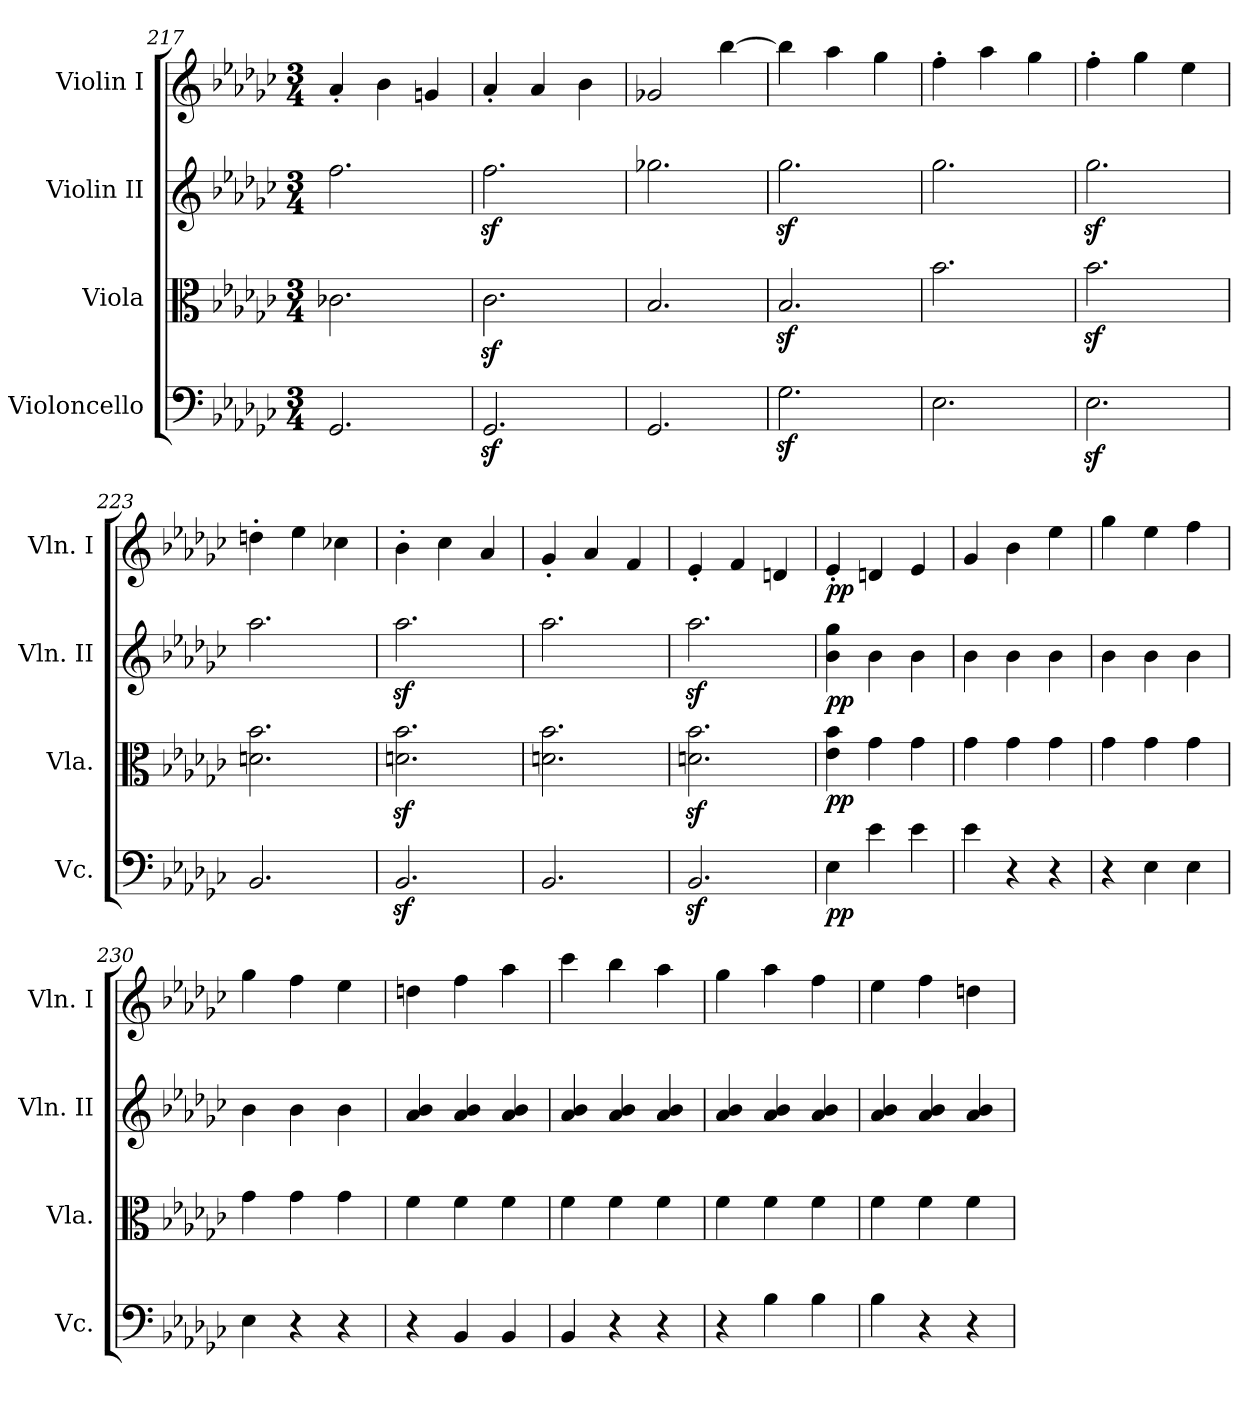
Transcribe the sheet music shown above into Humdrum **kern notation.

**kern	**dynam	**kern	**dynam	**kern	**dynam	**kern	**dynam
*part4	*part4	*part3	*part3	*part2	*part2	*part1	*part1
*staff4	*staff4	*staff3	*staff3	*staff2	*staff2	*staff1	*staff1
*I"Violoncello	*	*I"Viola	*	*I"Violin II	*	*I"Violin I	*
*I'Vc.	*	*I'Vla.	*	*I'Vln. II	*	*I'Vln. I	*
*clefF4	*	*clefC3	*	*clefG2	*	*clefG2	*
*k[b-e-a-d-g-c-]	*	*k[b-e-a-d-g-c-]	*	*k[b-e-a-d-g-c-]	*	*k[b-e-a-d-g-c-]	*
*e-:	*	*e-:	*	*e-:	*	*e-:	*
*M3/4	*	*M3/4	*	*M3/4	*	*M3/4	*
=217	=217	=217	=217	=217	=217	=217	=217
2.GG-/	.	2.c-X\	.	2.ff\	.	4a-'/	.
.	.	.	.	.	.	4b-\	.
.	.	.	.	.	.	4gn/	.
!!LO:PB:g=z
=218	=218	=218	=218	=218	=218	=218	=218
2.GG-z</	.	2.c-z<\	.	2.ffz<\	.	4a-'/	.
.	.	.	.	.	.	4a-/	.
.	.	.	.	.	.	4b-\	.
=219	=219	=219	=219	=219	=219	=219	=219
2.GG-/	.	2.B-/	.	2.gg-X\	.	2g-X/	.
.	.	.	.	.	.	[4bb-\	.
=220	=220	=220	=220	=220	=220	=220	=220
2.G-z<\	.	2.B-z</	.	2.gg-z<\	.	4bb-\]	.
.	.	.	.	.	.	4aa-\	.
.	.	.	.	.	.	4gg-\	.
=221	=221	=221	=221	=221	=221	=221	=221
2.E-\	.	2.b-\	.	2.gg-\	.	4ff'\	.
.	.	.	.	.	.	4aa-\	.
.	.	.	.	.	.	4gg-\	.
=222	=222	=222	=222	=222	=222	=222	=222
2.E-z<\	.	2.b-z<\	.	2.gg-z<\	.	4ff'\	.
.	.	.	.	.	.	4gg-\	.
.	.	.	.	.	.	4ee-\	.
=223	=223	=223	=223	=223	=223	=223	=223
2.BB-/	.	2.dn\ 2.b-\	.	2.aa-\	.	4ddn'\	.
.	.	.	.	.	.	4ee-\	.
.	.	.	.	.	.	4cc-X\	.
=224	=224	=224	=224	=224	=224	=224	=224
2.BB-z</	.	2.dn\z< 2.b-\z<	.	2.aa-z<\	.	4b-'\	.
.	.	.	.	.	.	4cc-\	.
.	.	.	.	.	.	4a-/	.
=225	=225	=225	=225	=225	=225	=225	=225
2.BB-/	.	2.dn\ 2.b-\	.	2.aa-\	.	4g-'/	.
.	.	.	.	.	.	4a-/	.
.	.	.	.	.	.	4f/	.
!!LO:LB:g=z
=226	=226	=226	=226	=226	=226	=226	=226
2.BB-z</	.	2.dn\z< 2.b-\z<	.	2.aa-z<\	.	4e-'/	.
.	.	.	.	.	.	4f/	.
.	.	.	.	.	.	4dn/	.
=227	=227	=227	=227	=227	=227	=227	=227
!	!LO:DY:b	!	!LO:DY:b	!	!LO:DY:b	!	!LO:DY:b
4E-\	pp	4e-\ 4b-\	pp	4b-\ 4gg-\	pp	4e-'/	pp
4e-\	.	4g-\	.	4b-\	.	4dn/	.
4e-\	.	4g-\	.	4b-\	.	4e-/	.
=228	=228	=228	=228	=228	=228	=228	=228
4e-\	.	4g-\	.	4b-\	.	4g-/	.
4r	.	4g-\	.	4b-\	.	4b-\	.
4r	.	4g-\	.	4b-\	.	4ee-\	.
=229	=229	=229	=229	=229	=229	=229	=229
4r	.	4g-\	.	4b-\	.	4gg-\	.
4E-\	.	4g-\	.	4b-\	.	4ee-\	.
4E-\	.	4g-\	.	4b-\	.	4ff\	.
=230	=230	=230	=230	=230	=230	=230	=230
4E-\	.	4g-\	.	4b-\	.	4gg-\	.
4r	.	4g-\	.	4b-\	.	4ff\	.
4r	.	4g-\	.	4b-\	.	4ee-\	.
=231	=231	=231	=231	=231	=231	=231	=231
4r	.	4f\	.	4a-/ 4b-/	.	4ddn\	.
4BB-/	.	4f\	.	4a-/ 4b-/	.	4ff\	.
4BB-/	.	4f\	.	4a-/ 4b-/	.	4aa-\	.
=232	=232	=232	=232	=232	=232	=232	=232
4BB-/	.	4f\	.	4a-/ 4b-/	.	4ccc-\	.
4r	.	4f\	.	4a-/ 4b-/	.	4bb-\	.
4r	.	4f\	.	4a-/ 4b-/	.	4aa-\	.
!!LO:LB:g=z
=233	=233	=233	=233	=233	=233	=233	=233
4r	.	4f\	.	4a-/ 4b-/	.	4gg-\	.
4B-\	.	4f\	.	4a-/ 4b-/	.	4aa-\	.
4B-\	.	4f\	.	4a-/ 4b-/	.	4ff\	.
=234	=234	=234	=234	=234	=234	=234	=234
4B-\	.	4f\	.	4a-/ 4b-/	.	4ee-\	.
4r	.	4f\	.	4a-/ 4b-/	.	4ff\	.
4r	.	4f\	.	4a-/ 4b-/	.	4ddn\	.
=	=	=	=	=	=	=	=
*-	*-	*-	*-	*-	*-	*-	*-
